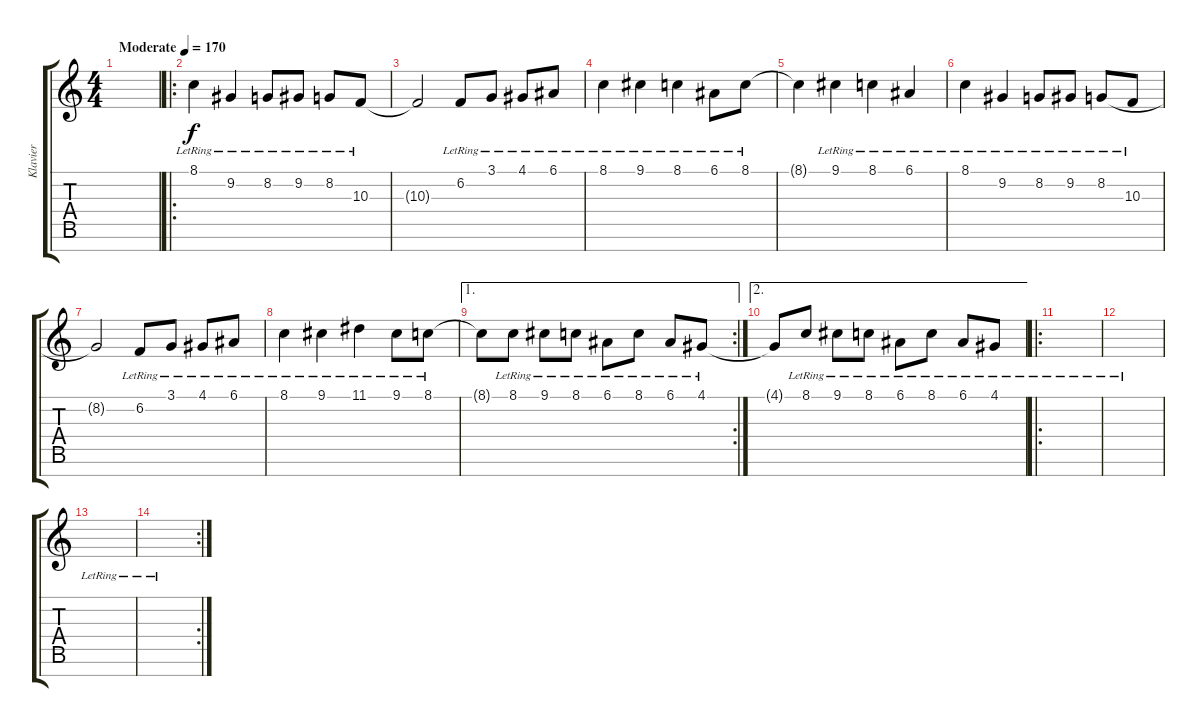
\track ("Klavier" "Klavier") {instrument acousticgrandpiano}
\staff {score tabs}
\tuning (E4 B3 G3 D3 A2 E2 B1) {hide}
\ts (4 4)
\tempo (170 "Moderate")
\clef g2
\ks c
|
\ro
8.1{lr}.4 9.2{lr}.4 8.2{lr}.8 9.2{lr}.8 8.2{lr}.8 10.3{lr}.8 |
10.3{t}.2 6.2{lr}.8 3.1{lr}.8 4.1{lr}.8 6.1{lr}.8 |
8.1{lr}.4 9.1{lr}.4 8.1{lr}.4 6.1{lr}.8 8.1{lr}.8 |
8.1{t}.4 9.1{lr}.4 8.1{lr}.4 6.1{lr}.4 |
8.1{lr}.4 9.2{lr}.4 8.2{lr}.8 9.2{lr}.8 8.2{lr}.8 10.3{lr}.8 |
8.2{t}.2 6.2{lr}.8 3.1{lr}.8 4.1{lr}.8 6.1{lr}.8 |
8.1{lr}.4 9.1{lr}.4 11.1{lr}.4 9.1{lr}.8 8.1{lr}.8 |
\ae 1
\rc 2
8.1{t}.8 8.1{lr}.8 9.1{lr}.8 8.1{lr}.8 6.1{lr}.8 8.1{lr}.8 6.1{lr}.8 4.1{lr}.8 |
\ae 2
4.1{t}.8 8.1{lr}.8 9.1{lr}.8 8.1{lr}.8 6.1{lr}.8 8.1{lr}.8 6.1{lr}.8 4.1{lr}.8 |
\ro
|
|
|
\rc 2
